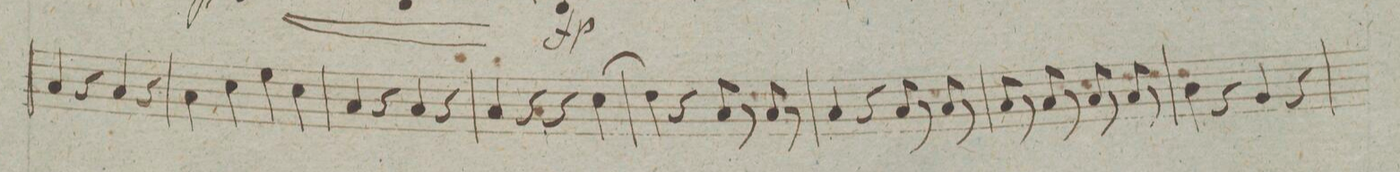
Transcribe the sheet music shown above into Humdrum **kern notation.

**kern	**dynam
*I"Viola	*
*clefC3	*
*k[f#c#g#d#]	*
*met(c|)	*
*M2/2	*
4B/	.
4r	.
4B/	.
4r	.
=10	=10
4B\	.
4d#\	.
4f#\	.
4d#\	.
=11	=11
4B/	.
4r	.
4B/	.
4r	.
=12	=12
4B/	.
4r	.
4r	.
(4d#\	.
=13	=13
4e\)	.
4r	.
8B/	.
8r	.
8B/	.
8r	.
=14	=14
4B/	.
4r	.
8B/	.
8r	.
8B/	.
8r	.
=15	=15
8B/	.
8r	.
8B/	.
8r	.
8B/	.
8r	.
8B/	.
8r	.
=16	=16
4c#\	.
4r	.
4A/	.
4r	.
=17	=17
*-	*-
